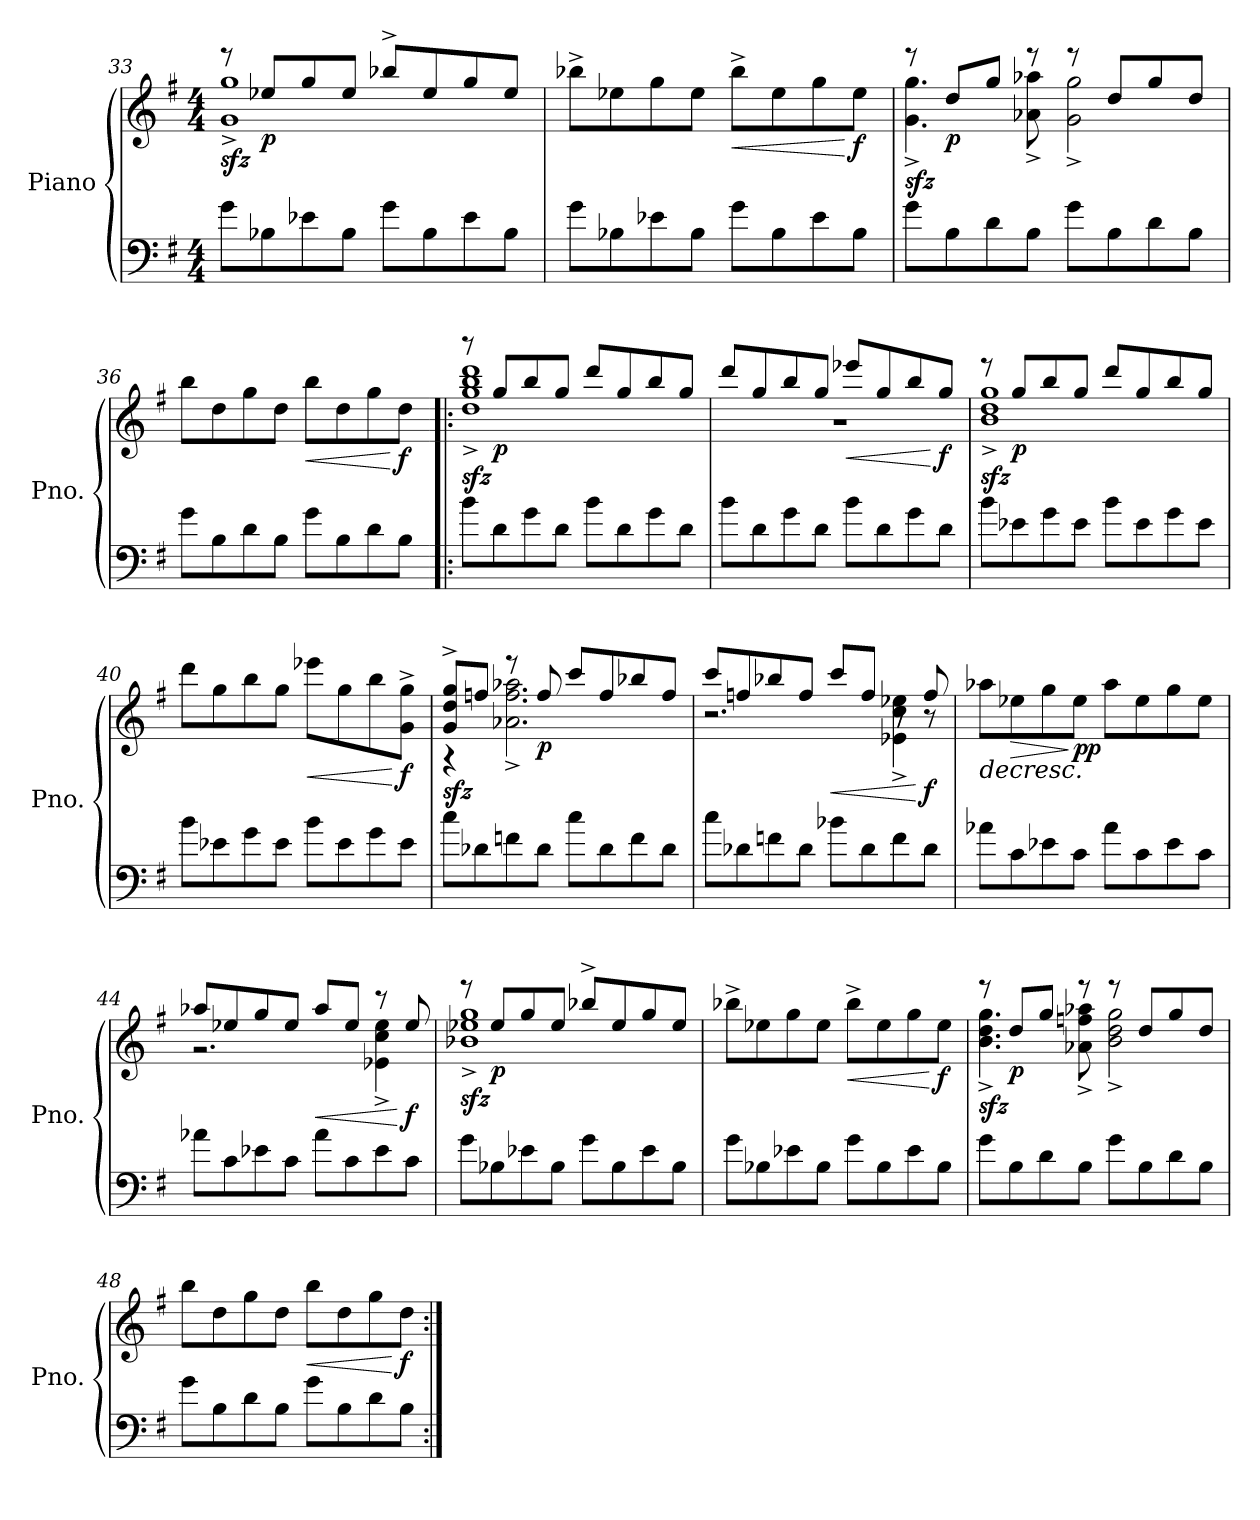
**kern	**kern	**dynam
*part1	*part1	*part1
*staff2	*staff1	*staff1/2
*I"Piano	*	*
*I'Pno.	*	*
*clefF4	*clefG2	*
*k[f#]	*k[f#]	*
*M4/4	*M4/4	*
=33	=33	=33
*	*^	*
!	!	!	!LO:DY:b
8g\L	8r	1g^ 1gg^	sfz
!	!	!	!LO:DY:b
8B-X\	8ee-X/L	.	p
8e-X\	8gg/	.	.
8B-\J	8ee-/J	.	.
8g\L	8bb-X^/L	.	.
8B-\	8ee-/	.	.
8e-\	8gg/	.	.
8B-\J	8ee-/J	.	.
*	*v	*v	*
!!LO:LB:g=z
=34	=34	=34
8g\L	8bb-X^\L	.
8B-X\	8ee-X\	.
8e-X\	8gg\	.
8B-\J	8ee-\J	.
!	!	!LO:HP:b
8g\L	8bb-^\L	<
8B-\	8ee-\	.
8e-\	8gg\	.
!	!	!LO:DY:n=1:b
8B-\J	8ee-\J	[ f
=35	=35	=35
*	*^	*
!	!	!	!LO:DY:b
8g\L	8r	4.g\^ 4.gg\^	sfz
!	!	!	!LO:DY:b
8B\	8dd/L	.	p
8d\	8gg/J	.	.
8B\J	8r	8a-X\^ 8aa-X\^	.
8g\L	8r	2g\^ 2gg\^	.
8B\	8dd/L	.	.
8d\	8gg/	.	.
8B\J	8dd/J	.	.
*	*v	*v	*
=36	=36	=36
8g\L	8bb\L	.
8B\	8dd\	.
8d\	8gg\	.
8B\J	8dd\J	.
!	!	!LO:HP:b
8g\L	8bb\L	<
8B\	8dd\	.
8d\	8gg\	.
!	!	!LO:DY:n=1:b
8B\J	8dd\J	[ f
!!LO:LB:g=z
=37!|:	=37!|:	=37!|:
*	*^	*
!	!	!	!LO:DY:b
8b\L	8r	1dd^ 1gg^ 1bb^ 1ddd^	sfz
!	!	!	!LO:DY:b
8d\	8gg/L	.	p
8g\	8bb/	.	.
8d\J	8gg/J	.	.
8b\L	8ddd/L	.	.
8d\	8gg/	.	.
8g\	8bb/	.	.
8d\J	8gg/J	.	.
=38	=38	=38	=38
8b\L	8ddd/L	1r	.
8d\	8gg/	.	.
8g\	8bb/	.	.
8d\J	8gg/J	.	.
!	!	!	!LO:HP:b
8b\L	8eee-X/L	.	<
8d\	8gg/	.	.
8g\	8bb/	.	.
!	!	!	!LO:DY:n=1:b
8d\J	8gg/J	.	[ f
=39	=39	=39	=39
!	!	!	!LO:DY:b
8b\L	8r	1b^ 1dd^ 1gg^	sfz
!	!	!	!LO:DY:b
8e-X\	8gg/L	.	p
8g\	8bb/	.	.
8e-\J	8gg/J	.	.
8b\L	8ddd/L	.	.
8e-\	8gg/	.	.
8g\	8bb/	.	.
8e-\J	8gg/J	.	.
*	*v	*v	*
!!LO:PB:g=z
=40	=40	=40
8b\L	8ddd\L	.
8e-X\	8gg\	.
8g\	8bb\	.
8e-\J	8gg\J	.
!	!	!LO:HP:b
8b\L	8eee-X\L	<
8e-\	8gg\	.
8g\	8bb\	.
!	!	!LO:DY:n=1:b
8e-\J	8g\^ 8gg\^J	[ f
=41	=41	=41
*	*^	*
!	!	!	!LO:DY:b
8cc\L	8g/^ 8dd/^ 8gg/^L	4r	sfz
8d-X\	8ffn/J	.	.
8fn\	8r	2.a-X\^ 2.ff\^ 2.aa-X\^	.
!	!	!	!LO:DY:b
8d-\J	8ff/	.	p
8cc\L	8ccc/L	.	.
8d-\	8ff/	.	.
8f\	8bb-X/	.	.
8d-\J	8ff/J	.	.
=42	=42	=42	=42
*	*	*^	*
8cc\L	8ccc/L	2.r	2.r	.
8d-X\	8ffn/	.	.	.
8fn\	8bb-X/	.	.	.
8d-\J	8ff/J	.	.	.
!	!	!	!	!LO:HP:b
8b-X\L	8ccc/L	.	.	<
8d-\	8ff/J	.	.	.
8f\	8r	4e-X\^ 4cc\^ 4ee-X\^	8r	.
!	!	!	!	!LO:DY:n=1:b
8d-\J	8ff/	.	8r	[ f
!!LO:LB:g=z
=43	=43	=43	=43	=43
!	!	!	!	!LO:HP:b
*	*v	*v	*v	*
8a-X\L	8aa-X\L	>
!	!	!LO:HP:b
8c\	8ee-X\	>
8e-X\	8gg\	.
!	!	!LO:DY:n=1:b
!	!	!LO:DY:n=2:b
8c\J	8ee-\J	] ] p p
8a-\L	8aa-\L	.
8c\	8ee-\	.
8e-\	8gg\	.
8c\J	8ee-\J	.
=44	=44	=44
*	*^	*
8a-X\L	8aa-X/L	2.r	.
8c\	8ee-X/	.	.
8e-X\	8gg/	.	.
8c\J	8ee-/J	.	.
!	!	!	!LO:HP:b
8a-\L	8aa-/L	.	<
8c\	8ee-/J	.	.
8e-\	8r	4e-X\^ 4cc\^ 4ee-\^	.
!	!	!	!LO:DY:n=1:b
8c\J	8ee-/	.	[ f
=45	=45	=45	=45
!	!	!	!LO:DY:b
8g\L	8r	1b-X^ 1ee-X^ 1gg^	sfz
!	!	!	!LO:DY:b
8B-X\	8ee-/L	.	p
8e-X\	8gg/	.	.
8B-\J	8ee-/J	.	.
8g\L	8bb-X^/L	.	.
8B-\	8ee-/	.	.
8e-\	8gg/	.	.
8B-\J	8ee-/J	.	.
*	*v	*v	*
!!LO:LB:g=z
=46	=46	=46
8g\L	8bb-X^\L	.
8B-X\	8ee-X\	.
8e-X\	8gg\	.
8B-\J	8ee-\J	.
!	!	!LO:HP:b
8g\L	8bb-^\L	<
8B-\	8ee-\	.
8e-\	8gg\	.
!	!	!LO:DY:n=1:b
8B-\J	8ee-\J	[ f
=47	=47	=47
*	*^	*
!	!	!	!LO:DY:b
8g\L	8r	4.b\^ 4.dd\^ 4.gg\^	sfz
!	!	!	!LO:DY:b
8B\	8dd/L	.	p
8d\	8gg/J	.	.
8B\J	8r	8a-X\^ 8ffn\^ 8aa-X\^	.
8g\L	8r	2b\^ 2dd\^ 2gg\^	.
8B\	8dd/L	.	.
8d\	8gg/	.	.
8B\J	8dd/J	.	.
*	*v	*v	*
=48	=48	=48
8g\L	8bb\L	.
8B\	8dd\	.
8d\	8gg\	.
8B\J	8dd\J	.
!	!	!LO:HP:b
8g\L	8bb\L	<
8B\	8dd\	.
8d\	8gg\	.
!	!	!LO:DY:n=1:b
8B\J	8dd\J	[ f
=:|!	=:|!	=:|!
*-	*-	*-
